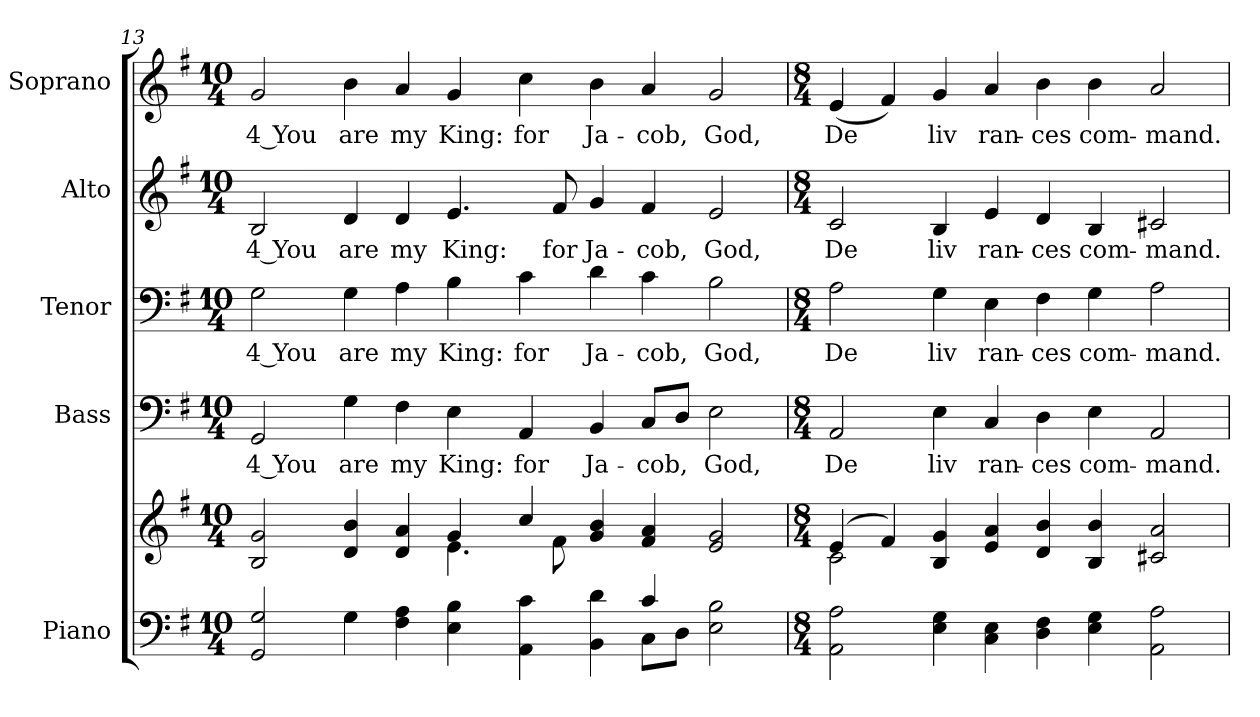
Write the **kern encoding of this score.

**kern	**kern	**kern	**text	**kern	**text	**kern	**text	**kern	**text
*part5	*part5	*part4	*part4	*part3	*part3	*part2	*part2	*part1	*part1
*staff6	*staff5	*staff4	*staff4	*staff3	*staff3	*staff2	*staff2	*staff1	*staff1
*I"Piano	*	*I"Bass	*	*I"Tenor	*	*I"Alto	*	*I"Soprano	*
*I'Pno.	*	*I'B.	*	*I'T.	*	*I'A.	*	*I'S.	*
!!LO:PB:g=z
*clefF4	*clefG2	*clefF4	*	*clefF4	*	*clefG2	*	*clefG2	*
*k[f#]	*k[f#]	*k[f#]	*	*k[f#]	*	*k[f#]	*	*k[f#]	*
*G:	*G:	*G:	*	*G:	*	*G:	*	*G:	*
*M10/4	*M10/4	*M10/4	*	*M10/4	*	*M10/4	*	*M10/4	*
=13	=13	=13	=13	=13	=13	=13	=13	=13	=13
*^	*^	*	*	*	*	*	*	*	*
!	!	!	!	!	!LO:LY:b:color=#000000	!	!	!	!	!	!
!	!	!	!	!	!	!	!LO:LY:b:color=#000000	!	!	!	!
!	!	!	!	!	!	!	!	!	!LO:LY:b:color=#000000	!	!
!	!	!	!	!	!	!	!	!	!	!	!LO:LY:b:color=#000000
2GGi/ 2Gi	1ryy	2Bi/ 2gi	1ryy	2GGi/	4 You	2Gi\	4 You	2Bi/	4 You	2gi/	4 You
!	!	!	!	!	!LO:LY:b:color=#000000	!	!	!	!	!	!
!	!	!	!	!	!	!	!LO:LY:b:color=#000000	!	!	!	!
!	!	!	!	!	!	!	!	!	!LO:LY:b:color=#000000	!	!
!	!	!	!	!	!	!	!	!	!	!	!LO:LY:b:color=#000000
4Gi\	.	4di/ 4bi	.	4Gi\	are	4Gi\	are	4di/	are	4bi\	are
!	!	!	!	!	!LO:LY:b:color=#000000	!	!	!	!	!	!
!	!	!	!	!	!	!	!LO:LY:b:color=#000000	!	!	!	!
!	!	!	!	!	!	!	!	!	!LO:LY:b:color=#000000	!	!
!	!	!	!	!	!	!	!	!	!	!	!LO:LY:b:color=#000000
4F#i\ 4Ai	.	4di/ 4ai	.	4F#i\	my	4Ai\	my	4di/	my	4ai/	my
!	!	!	!	!	!LO:LY:b:color=#000000	!	!	!	!	!	!
!	!	!	!	!	!	!	!LO:LY:b:color=#000000	!	!	!	!
!	!	!	!	!	!	!	!	!	!LO:LY:b:color=#000000	!	!
!	!	!	!	!	!	!	!	!	!	!	!LO:LY:b:color=#000000
4Ei\ 4Bi	2ryy	4gi/	4.ei\	4Ei\	King:	4Bi\	King:	4.ei/	King:	4gi/	King:
!	!	!	!	!	!LO:LY:b:color=#000000	!	!	!	!	!	!
!	!	!	!	!	!	!	!LO:LY:b:color=#000000	!	!	!	!
!	!	!	!	!	!	!	!	!	!	!	!LO:LY:b:color=#000000
4AAi\ 4ci	.	4cci/	.	4AAi/	for	4ci\	for	.	.	4cci\	for
!	!	!	!	!	!	!	!	!	!LO:LY:b:color=#000000	!	!
.	.	.	8f#i\	.	.	.	.	8f#i/	for	.	.
!	!	!	!	!	!LO:LY:b:color=#000000	!	!	!	!	!	!
!	!	!	!	!	!	!	!LO:LY:b:color=#000000	!	!	!	!
!	!	!	!	!	!	!	!	!	!LO:LY:b:color=#000000	!	!
!	!	!	!	!	!	!	!	!	!	!	!LO:LY:b:color=#000000
4BBi\ 4di	4ryy	4gi/ 4bi	2ryy	4BBi/	Ja-	4di\	Ja-	4gi/	Ja-	4bi\	Ja-
!	!	!	!	!	!LO:LY:b:color=#000000	!	!	!	!	!	!
!	!	!	!	!	!	!	!LO:LY:b:color=#000000	!	!	!	!
!	!	!	!	!	!	!	!	!	!LO:LY:b:color=#000000	!	!
!	!	!	!	!	!	!	!	!	!	!	!LO:LY:b:color=#000000
4ci/	8Ci\L	4f#i/ 4ai	.	8Ci/L	-cob,	4ci\	-cob,	4f#i/	-cob,	4ai/	-cob,
.	8Di\J	.	.	8Di/J	.	.	.	.	.	.	.
!	!	!	!	!	!LO:LY:b:color=#000000	!	!	!	!	!	!
!	!	!	!	!	!	!	!LO:LY:b:color=#000000	!	!	!	!
!	!	!	!	!	!	!	!	!	!LO:LY:b:color=#000000	!	!
!	!	!	!	!	!	!	!	!	!	!	!LO:LY:b:color=#000000
2Ei\ 2Bi	2ryy	2ei/ 2gi	2ryy	2Ei\	God,	2Bi\	God,	2ei/	God,	2gi/	God,
*v	*v	*	*	*	*	*	*	*	*	*	*
=14	=14	=14	=14	=14	=14	=14	=14	=14	=14	=14
*M8/4	*M8/4	*	*M8/4	*	*M8/4	*	*M8/4	*	*M8/4	*
*^	*	*	*	*	*	*	*	*	*	*
!	!	!	!	!	!LO:LY:b:color=#000000	!	!	!	!	!	!
*v	*v	*	*	*	*	*	*	*	*	*	*
*^	*	*	*	*	*	*	*	*	*	*
!	!	!	!	!	!	!	!LO:LY:b:color=#000000	!	!	!	!
*v	*v	*	*	*	*	*	*	*	*	*	*
*^	*	*	*	*	*	*	*	*	*	*
!	!	!	!	!	!	!	!	!	!LO:LY:b:color=#000000	!	!
*v	*v	*	*	*	*	*	*	*	*	*	*
*^	*	*	*	*	*	*	*	*	*	*
!	!	!	!	!	!	!	!	!	!	!	!LO:LY:b:color=#000000
*v	*v	*	*	*	*	*	*	*	*	*	*
2AAi\ 2Ai	(4ei/	2ci\	2AAi/	De	2Ai\	De	2ci/	De	(4ei/	De
.	4f#i/)	.	.	.	.	.	.	.	4f#i/)	.
!	!	!	!	!LO:LY:b:color=#000000	!	!	!	!	!	!
!	!	!	!	!	!	!LO:LY:b:color=#000000	!	!	!	!
!	!	!	!	!	!	!	!	!LO:LY:b:color=#000000	!	!
!	!	!	!	!	!	!	!	!	!	!LO:LY:b:color=#000000
4Ei\ 4Gi	4Bi/ 4gi	1ryy	4Ei\	liv	4Gi\	liv	4Bi/	liv	4gi/	liv
!	!	!	!	!LO:LY:b:color=#000000	!	!	!	!	!	!
!	!	!	!	!	!	!LO:LY:b:color=#000000	!	!	!	!
!	!	!	!	!	!	!	!	!LO:LY:b:color=#000000	!	!
!	!	!	!	!	!	!	!	!	!	!LO:LY:b:color=#000000
4Ci\ 4Ei	4ei/ 4ai	.	4Ci/	ran-	4Ei\	ran-	4ei/	ran-	4ai/	ran-
!	!	!	!	!LO:LY:b:color=#000000	!	!	!	!	!	!
!	!	!	!	!	!	!LO:LY:b:color=#000000	!	!	!	!
!	!	!	!	!	!	!	!	!LO:LY:b:color=#000000	!	!
!	!	!	!	!	!	!	!	!	!	!LO:LY:b:color=#000000
4Di\ 4F#i	4di/ 4bi	.	4Di\	-ces	4F#i\	-ces	4di/	-ces	4bi\	-ces
!	!	!	!	!LO:LY:b:color=#000000	!	!	!	!	!	!
!	!	!	!	!	!	!LO:LY:b:color=#000000	!	!	!	!
!	!	!	!	!	!	!	!	!LO:LY:b:color=#000000	!	!
!	!	!	!	!	!	!	!	!	!	!LO:LY:b:color=#000000
4Ei\ 4Gi	4Bi/ 4bi	.	4Ei\	com-	4Gi\	com-	4Bi/	com-	4bi\	com-
!	!	!	!	!LO:LY:b:color=#000000	!	!	!	!	!	!
!	!	!	!	!	!	!LO:LY:b:color=#000000	!	!	!	!
!	!	!	!	!	!	!	!	!LO:LY:b:color=#000000	!	!
!	!	!	!	!	!	!	!	!	!	!LO:LY:b:color=#000000
2AAi\ 2Ai	2c#Xi/ 2ai	2ryy	2AAi/	-mand.	2Ai\	-mand.	2c#Xi/	-mand.	2ai/	-mand.
*	*v	*v	*	*	*	*	*	*	*	*
=	=	=	=	=	=	=	=	=	=
*-	*-	*-	*-	*-	*-	*-	*-	*-	*-
